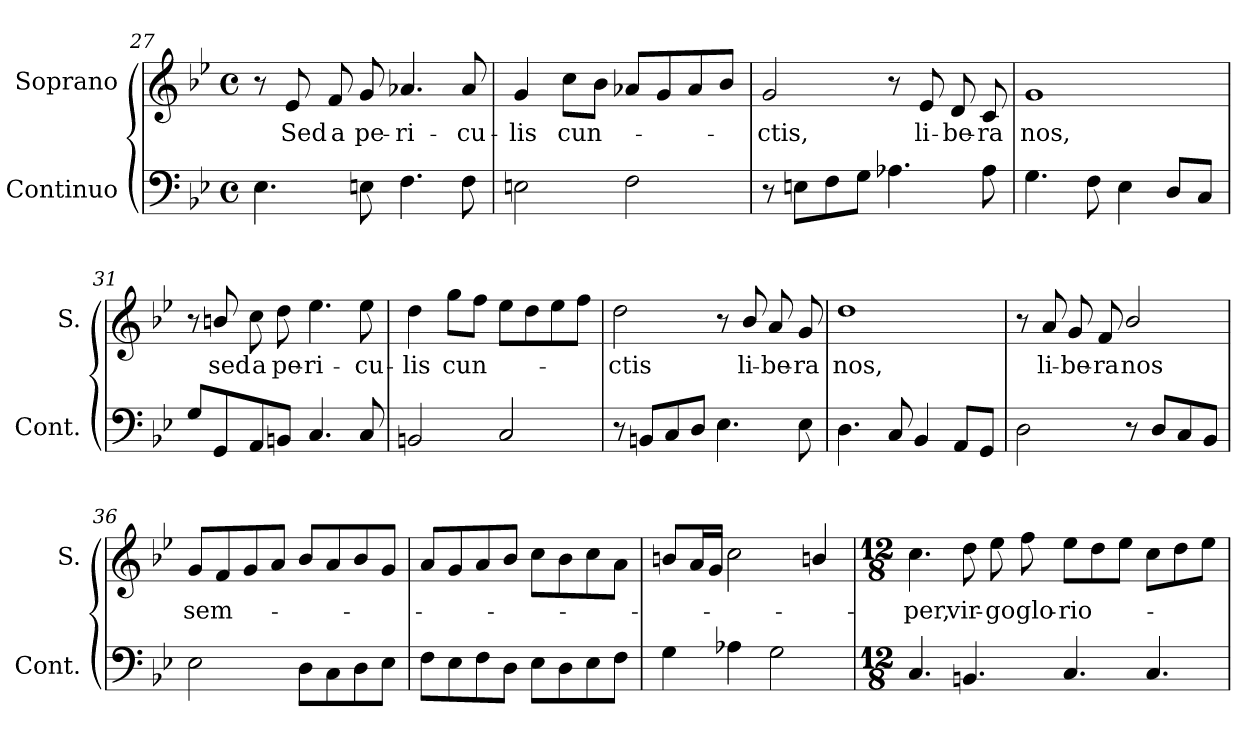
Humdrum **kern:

**kern	**kern	**text
*part2	*part1	*part1
*staff2	*staff1	*staff1
*I"Continuo	*I"Soprano	*
*I'Cont.	*I'S.	*
*clefF4	*clefG2	*
*k[b-e-]	*k[b-e-]	*
*B-:	*B-:	*
*M4/4	*M4/4	*
*met(c)	*met(c)	*
=27	=27	=27
4.E-i\	8r	.
!	!	!LO:LY:b:color=#000000
.	8e-i/	Sed
!	!	!LO:LY:b:color=#000000
.	8fi/	a
!	!	!LO:LY:b:color=#000000
8Eni\	8gi/	pe-
!	!	!LO:LY:b:color=#000000
4.Fi\	4.a-Xi/	-ri-
!	!	!LO:LY:b:color=#000000
8Fi\	8a-i/	-cu-
=28	=28	=28
!	!	!LO:LY:b:color=#000000
2Eni\	4gi/	-lis
!	!	!LO:LY:b:color=#000000
.	8cci\L	cun-
.	8b-i\J	.
2Fi\	8a-Xi/L	.
.	8gi/	.
.	8a-i/	.
.	8b-i/J	.
=29	=29	=29
!	!	!LO:LY:b:color=#000000
8r	2gi/	-ctis,
8Eni\L	.	.
8Fi\	.	.
8Gi\J	.	.
4.A-Xi\	8r	.
!	!	!LO:LY:b:color=#000000
.	8e-i/	li-
!	!	!LO:LY:b:color=#000000
.	8di/	-be-
!	!	!LO:LY:b:color=#000000
8A-i\	8ci/	-ra
!!LO:LB:g=z
=30	=30	=30
!	!	!LO:LY:b:color=#000000
4.Gi\	1gi	nos,
8Fi\	.	.
4E-i\	.	.
8Di/L	.	.
8Ci/J	.	.
=31	=31	=31
8Gi/L	8r	.
!	!	!LO:LY:b:color=#000000
8GGi/	8bni/	sed
!	!	!LO:LY:b:color=#000000
8AAi/	8cci\	a
!	!	!LO:LY:b:color=#000000
8BBni/J	8ddi\	pe-
!	!	!LO:LY:b:color=#000000
4.Ci/	4.ee-i\	-ri-
!	!	!LO:LY:b:color=#000000
8Ci/	8ee-i\	-cu-
=32	=32	=32
!	!	!LO:LY:b:color=#000000
2BBni/	4ddi\	-lis
!	!	!LO:LY:b:color=#000000
.	8ggi\L	cun-
.	8ffi\J	.
2Ci/	8ee-i\L	.
.	8ddi\	.
.	8ee-i\	.
.	8ffi\J	.
=33	=33	=33
!	!	!LO:LY:b:color=#000000
8r	2ddi\	-ctis
8BBni/L	.	.
8Ci/	.	.
8Di/J	.	.
4.E-i\	8r	.
!	!	!LO:LY:b:color=#000000
.	8b-i/	li-
!	!	!LO:LY:b:color=#000000
.	8ai/	-be-
!	!	!LO:LY:b:color=#000000
8E-i\	8gi/	-ra
=34	=34	=34
!	!	!LO:LY:b:color=#000000
4.Di\	1ddi	nos,
8Ci/	.	.
4BB-i/	.	.
8AAi/L	.	.
8GGi/J	.	.
!!LO:LB:g=z
=35	=35	=35
2Di\	8r	.
!	!	!LO:LY:b:color=#000000
.	8ai/	li-
!	!	!LO:LY:b:color=#000000
.	8gi/	-be-
!	!	!LO:LY:b:color=#000000
.	8fi/	-ra
!	!	!LO:LY:b:color=#000000
8r	2b-i/	nos
8Di/L	.	.
8Ci/	.	.
8BB-i/J	.	.
=36	=36	=36
!	!	!LO:LY:b:color=#000000
2E-i\	8gi/L	sem-
.	8fi/	.
.	8gi/	.
.	8ai/J	.
8Di\L	8b-i/L	.
8Ci\	8ai/	.
8Di\	8b-i/	.
8E-i\J	8gi/J	.
=37	=37	=37
8Fi\L	8ai/L	.
8E-i\	8gi/	.
8Fi\	8ai/	.
8Di\J	8b-i/J	.
8E-i\L	8cci\L	.
8Di\	8b-i\	.
8E-i\	8cci\	.
8Fi\J	8ai\J	.
=38	=38	=38
4Gi\	8bni/L	.
.	16ai/L	.
.	16gi/JJ	.
4A-Xi\	2cci\	.
2Gi\	.	.
.	4bni/	.
!!LO:LB:g=z
=39	=39	=39
*M12/8	*M12/8	*
!	!	!LO:LY:b:color=#000000
4.Ci/	4.cci\	-per,
!	!	!LO:LY:b:color=#000000
4.BBni/	8ddi\	vir-
!	!	!LO:LY:b:color=#000000
.	8ee-i\	-go
!	!	!LO:LY:b:color=#000000
.	8ffi\	glo-
!	!	!LO:LY:b:color=#000000
4.Ci/	8ee-i\L	-rio-
.	8ddi\	.
.	8ee-i\J	.
4.Ci/	8cci\L	.
.	8ddi\	.
.	8ee-i\J	.
=	=	=
*-	*-	*-
